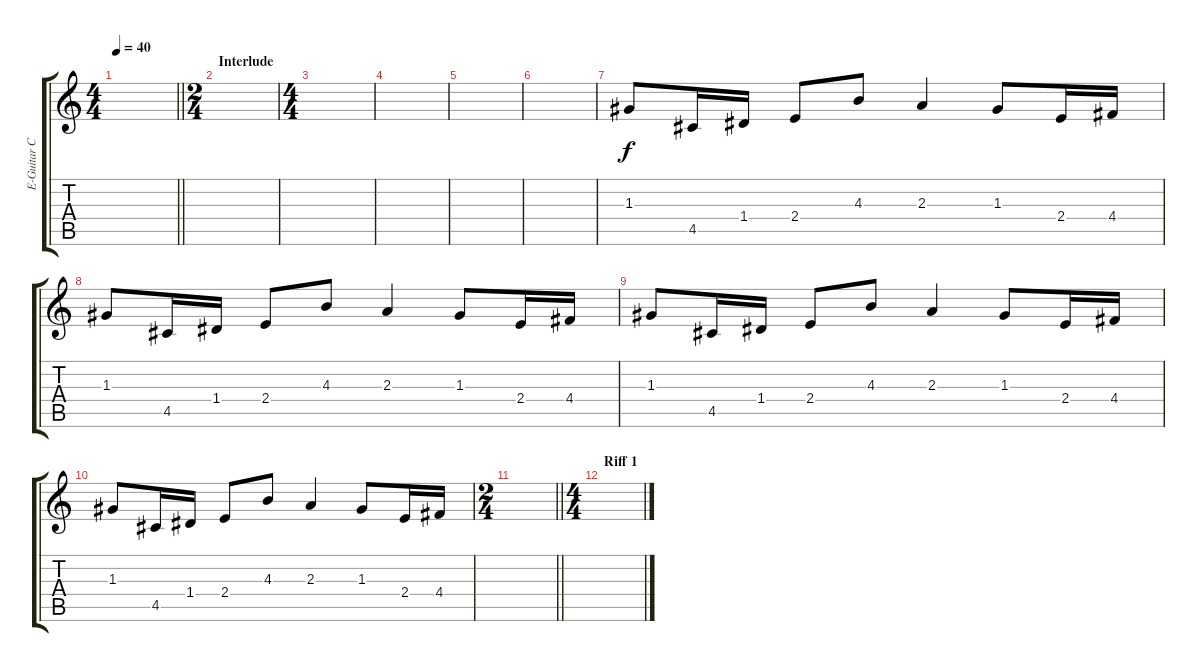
\track ("E-Guitar Clean 2" "E-Guitar C") {instrument acousticguitarsteel}
\staff {score tabs}
\tuning (E4 B3 G3 D3 A2 E2) {hide}
\ts (4 4)
\tempo 40
\clef g2
\barLineRight lightlight
\ks c
|
\ts (2 4)
\section ("" "Interlude")
|
\ts (4 4)
|
|
|
|
1.3.8 4.5.16 1.4.16 2.4.8 4.3.8 2.3.4 1.3.8 2.4.16 4.4.16 |
1.3.8 4.5.16 1.4.16 2.4.8 4.3.8 2.3.4 1.3.8 2.4.16 4.4.16 |
1.3.8 4.5.16 1.4.16 2.4.8 4.3.8 2.3.4 1.3.8 2.4.16 4.4.16 |
1.3.8 4.5.16 1.4.16 2.4.8 4.3.8 2.3.4 1.3.8 2.4.16 4.4.16 |
\ts (2 4)
\barLineRight lightlight
|
\ts (4 4)
\section ("" "Riff 1")
